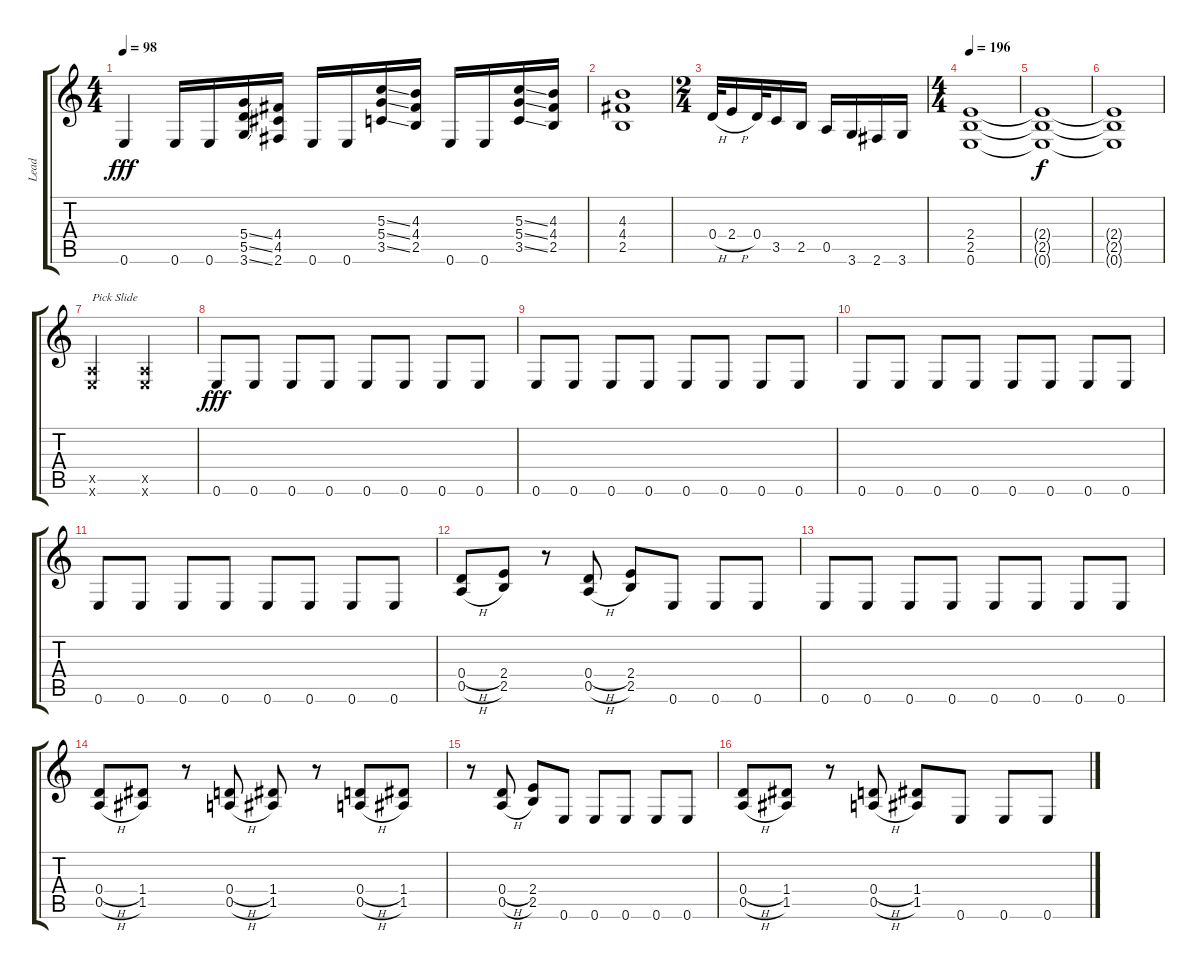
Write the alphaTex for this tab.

\track ("Lead" "Lead") {instrument overdrivenguitar}
\staff {score tabs}
\tuning (E4 B3 G3 D3 A2 E2) {hide}
\ts (4 4)
\tempo 98
\clef g2
\ks c
0.6.4{dy fff} 0.6.16 0.6.16 (5.4{ss} 5.5{ss} 3.6{ss}).16 (4.4 4.5 2.6).16 0.6.16 0.6.16 (5.3{ss} 5.4{ss} 3.5{ss}).16 (4.3 4.4 2.5).16 0.6.16 0.6.16 (5.3{ss} 5.4{ss} 3.5{ss}).16 (4.3 4.4 2.5).16 |
(4.3 4.4 2.5).1 |
\ts (2 4)
0.4{h}.32 2.4{h}.16 0.4.32 3.5.16 2.5.16 0.5.16 3.6.16 2.6.16 3.6.16 |
\ts (4 4)
\tempo 196
(2.4 2.5 0.6).1 |
(2.4{t} 2.5{t} 0.6{t}).1{dy f} |
(2.4{t} 2.5{t} 0.6{t}).1 |
(0.5{x} 0.6{x}).2{txt "Pick Slide"} (0.5{x} 0.6{x}).2 |
0.6.8{dy fff} 0.6.8 0.6.8 0.6.8 0.6.8 0.6.8 0.6.8 0.6.8 |
0.6.8 0.6.8 0.6.8 0.6.8 0.6.8 0.6.8 0.6.8 0.6.8 |
0.6.8 0.6.8 0.6.8 0.6.8 0.6.8 0.6.8 0.6.8 0.6.8 |
0.6.8 0.6.8 0.6.8 0.6.8 0.6.8 0.6.8 0.6.8 0.6.8 |
(0.4{h} 0.5{h}).8 (2.4 2.5).8 r.8 (0.4{h} 0.5{h}).8 (2.4 2.5).8 0.6.8 0.6.8 0.6.8 |
0.6.8 0.6.8 0.6.8 0.6.8 0.6.8 0.6.8 0.6.8 0.6.8 |
(0.4{h} 0.5{h}).8 (1.4 1.5).8 r.8 (0.4{h} 0.5{h}).8 (1.4 1.5).8 r.8 (0.4{h} 0.5{h}).8 (1.4 1.5).8 |
r.8 (0.4{h} 0.5{h}).8 (2.4 2.5).8 0.6.8 0.6.8 0.6.8 0.6.8 0.6.8 |
(0.4{h} 0.5{h}).8 (1.4 1.5).8 r.8 (0.4{h} 0.5{h}).8 (1.4 1.5).8 0.6.8 0.6.8 0.6.8
